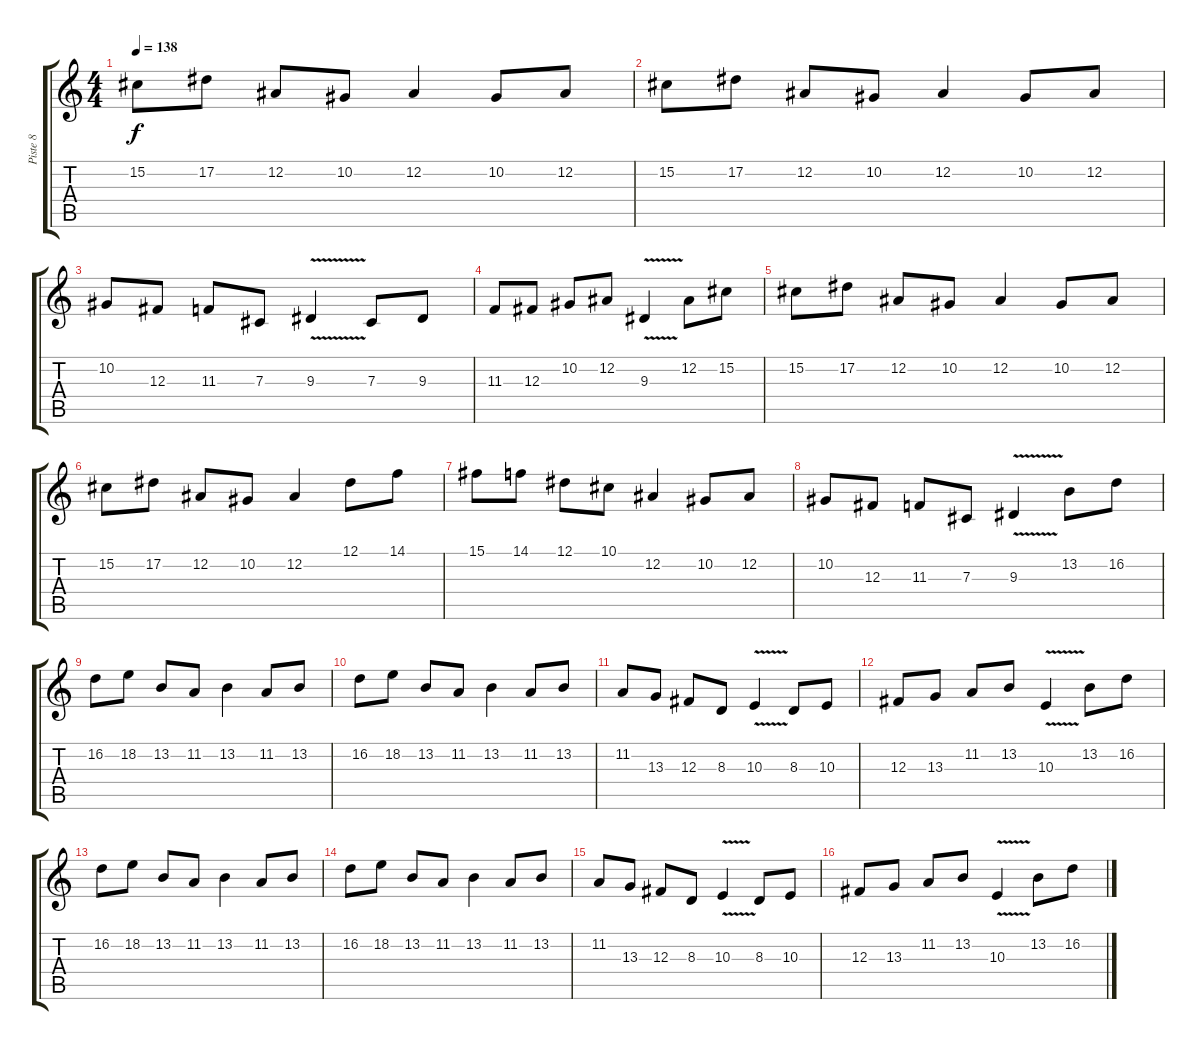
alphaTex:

\track ("Piste 8" "Piste 8") {instrument oboe}
\staff {score tabs}
\tuning (Eb4 Bb3 Gb3 Db3 Ab2 Eb2) {hide}
\ts (4 4)
\tempo 138
\clef g2
\ks c
15.2.8{dy f} 17.2.8 12.2.8 10.2.8 12.2.4 10.2.8 12.2.8 |
15.2.8 17.2.8 12.2.8 10.2.8 12.2.4 10.2.8 12.2.8 |
10.2.8 12.3.8 11.3.8 7.3.8 9.3{v}.4 7.3.8 9.3.8 |
11.3.8 12.3.8 10.2.8 12.2.8 9.3{v}.4 12.2.8 15.2.8 |
15.2.8 17.2.8 12.2.8 10.2.8 12.2.4 10.2.8 12.2.8 |
15.2.8 17.2.8 12.2.8 10.2.8 12.2.4 12.1.8 14.1.8 |
15.1.8 14.1.8 12.1.8 10.1.8 12.2.4 10.2.8 12.2.8 |
10.2.8 12.3.8 11.3.8 7.3.8 9.3{v}.4 13.2.8 16.2.8 |
16.2.8 18.2.8 13.2.8 11.2.8 13.2.4 11.2.8 13.2.8 |
16.2.8 18.2.8 13.2.8 11.2.8 13.2.4 11.2.8 13.2.8 |
11.2.8 13.3.8 12.3.8 8.3.8 10.3{v}.4 8.3.8 10.3.8 |
12.3.8 13.3.8 11.2.8 13.2.8 10.3{v}.4 13.2.8 16.2.8 |
16.2.8 18.2.8 13.2.8 11.2.8 13.2.4 11.2.8 13.2.8 |
16.2.8 18.2.8 13.2.8 11.2.8 13.2.4 11.2.8 13.2.8 |
11.2.8 13.3.8 12.3.8 8.3.8 10.3{v}.4 8.3.8 10.3.8 |
12.3.8 13.3.8 11.2.8 13.2.8 10.3{v}.4 13.2.8 16.2.8
